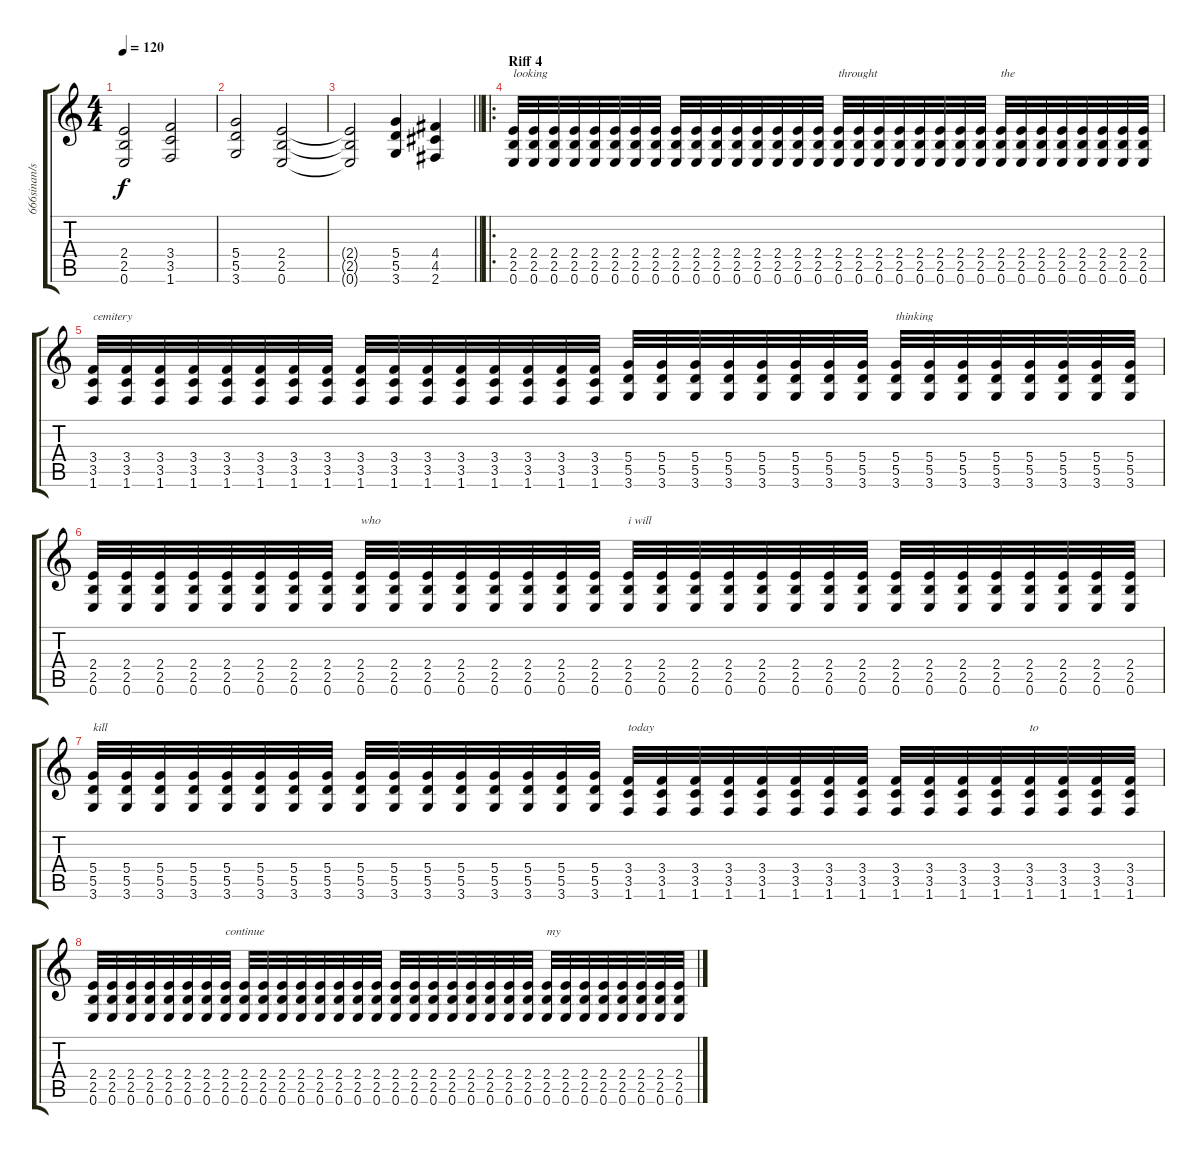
\track ("666sinan/satan" "666sinan/s") {instrument distortionguitar}
\staff {score tabs}
\tuning (E4 B3 G3 D3 A2 E2) {hide}
\ts (4 4)
\tempo 120
\clef g2
\ks c
(2.4{t} 2.5{t} 0.6{t}).2{dy f} (3.4 3.5 1.6).2 |
(5.4 5.5 3.6).2 (2.4 2.5 0.6).2 |
\barLineRight lightlight
(2.4{t} 2.5{t} 0.6{t}).2 (5.4 5.5 3.6).4 (4.4 4.5 2.6).4 |
\ro
\section ("" "Riff 4")
(2.4 2.5 0.6).32{txt "looking"} (2.4 2.5 0.6).32 (2.4 2.5 0.6).32 (2.4 2.5 0.6).32 (2.4 2.5 0.6).32 (2.4 2.5 0.6).32 (2.4 2.5 0.6).32 (2.4 2.5 0.6).32 (2.4 2.5 0.6).32 (2.4 2.5 0.6).32 (2.4 2.5 0.6).32 (2.4 2.5 0.6).32 (2.4 2.5 0.6).32 (2.4 2.5 0.6).32 (2.4 2.5 0.6).32 (2.4 2.5 0.6).32 (2.4 2.5 0.6).32{txt "throught"} (2.4 2.5 0.6).32 (2.4 2.5 0.6).32 (2.4 2.5 0.6).32 (2.4 2.5 0.6).32 (2.4 2.5 0.6).32 (2.4 2.5 0.6).32 (2.4 2.5 0.6).32 (2.4 2.5 0.6).32{txt "the"} (2.4 2.5 0.6).32 (2.4 2.5 0.6).32 (2.4 2.5 0.6).32 (2.4 2.5 0.6).32 (2.4 2.5 0.6).32 (2.4 2.5 0.6).32 (2.4 2.5 0.6).32 |
(3.4 3.5 1.6).32{txt "cemitery"} (3.4 3.5 1.6).32 (3.4 3.5 1.6).32 (3.4 3.5 1.6).32 (3.4 3.5 1.6).32 (3.4 3.5 1.6).32 (3.4 3.5 1.6).32 (3.4 3.5 1.6).32 (3.4 3.5 1.6).32 (3.4 3.5 1.6).32 (3.4 3.5 1.6).32 (3.4 3.5 1.6).32 (3.4 3.5 1.6).32 (3.4 3.5 1.6).32 (3.4 3.5 1.6).32 (3.4 3.5 1.6).32 (5.4 5.5 3.6).32 (5.4 5.5 3.6).32 (5.4 5.5 3.6).32 (5.4 5.5 3.6).32 (5.4 5.5 3.6).32 (5.4 5.5 3.6).32 (5.4 5.5 3.6).32 (5.4 5.5 3.6).32 (5.4 5.5 3.6).32{txt "thinking"} (5.4 5.5 3.6).32 (5.4 5.5 3.6).32 (5.4 5.5 3.6).32 (5.4 5.5 3.6).32 (5.4 5.5 3.6).32 (5.4 5.5 3.6).32 (5.4 5.5 3.6).32 |
(2.4 2.5 0.6).32 (2.4 2.5 0.6).32 (2.4 2.5 0.6).32 (2.4 2.5 0.6).32 (2.4 2.5 0.6).32 (2.4 2.5 0.6).32 (2.4 2.5 0.6).32 (2.4 2.5 0.6).32 (2.4 2.5 0.6).32{txt "who"} (2.4 2.5 0.6).32 (2.4 2.5 0.6).32 (2.4 2.5 0.6).32 (2.4 2.5 0.6).32 (2.4 2.5 0.6).32 (2.4 2.5 0.6).32 (2.4 2.5 0.6).32 (2.4 2.5 0.6).32{txt "i will"} (2.4 2.5 0.6).32 (2.4 2.5 0.6).32 (2.4 2.5 0.6).32 (2.4 2.5 0.6).32 (2.4 2.5 0.6).32 (2.4 2.5 0.6).32 (2.4 2.5 0.6).32 (2.4 2.5 0.6).32 (2.4 2.5 0.6).32 (2.4 2.5 0.6).32 (2.4 2.5 0.6).32 (2.4 2.5 0.6).32 (2.4 2.5 0.6).32 (2.4 2.5 0.6).32 (2.4 2.5 0.6).32 |
(5.4 5.5 3.6).32{txt "kill"} (5.4 5.5 3.6).32 (5.4 5.5 3.6).32 (5.4 5.5 3.6).32 (5.4 5.5 3.6).32 (5.4 5.5 3.6).32 (5.4 5.5 3.6).32 (5.4 5.5 3.6).32 (5.4 5.5 3.6).32 (5.4 5.5 3.6).32 (5.4 5.5 3.6).32 (5.4 5.5 3.6).32 (5.4 5.5 3.6).32 (5.4 5.5 3.6).32 (5.4 5.5 3.6).32 (5.4 5.5 3.6).32 (3.4 3.5 1.6).32{txt "today"} (3.4 3.5 1.6).32 (3.4 3.5 1.6).32 (3.4 3.5 1.6).32 (3.4 3.5 1.6).32 (3.4 3.5 1.6).32 (3.4 3.5 1.6).32 (3.4 3.5 1.6).32 (3.4 3.5 1.6).32 (3.4 3.5 1.6).32 (3.4 3.5 1.6).32 (3.4 3.5 1.6).32 (3.4 3.5 1.6).32{txt "to"} (3.4 3.5 1.6).32 (3.4 3.5 1.6).32 (3.4 3.5 1.6).32 |
(2.4 2.5 0.6).32 (2.4 2.5 0.6).32 (2.4 2.5 0.6).32 (2.4 2.5 0.6).32 (2.4 2.5 0.6).32 (2.4 2.5 0.6).32 (2.4 2.5 0.6).32 (2.4 2.5 0.6).32{txt "continue"} (2.4 2.5 0.6).32 (2.4 2.5 0.6).32 (2.4 2.5 0.6).32 (2.4 2.5 0.6).32 (2.4 2.5 0.6).32 (2.4 2.5 0.6).32 (2.4 2.5 0.6).32 (2.4 2.5 0.6).32 (2.4 2.5 0.6).32 (2.4 2.5 0.6).32 (2.4 2.5 0.6).32 (2.4 2.5 0.6).32 (2.4 2.5 0.6).32 (2.4 2.5 0.6).32 (2.4 2.5 0.6).32 (2.4 2.5 0.6).32 (2.4 2.5 0.6).32{txt "my"} (2.4 2.5 0.6).32 (2.4 2.5 0.6).32 (2.4 2.5 0.6).32 (2.4 2.5 0.6).32 (2.4 2.5 0.6).32 (2.4 2.5 0.6).32 (2.4 2.5 0.6).32
